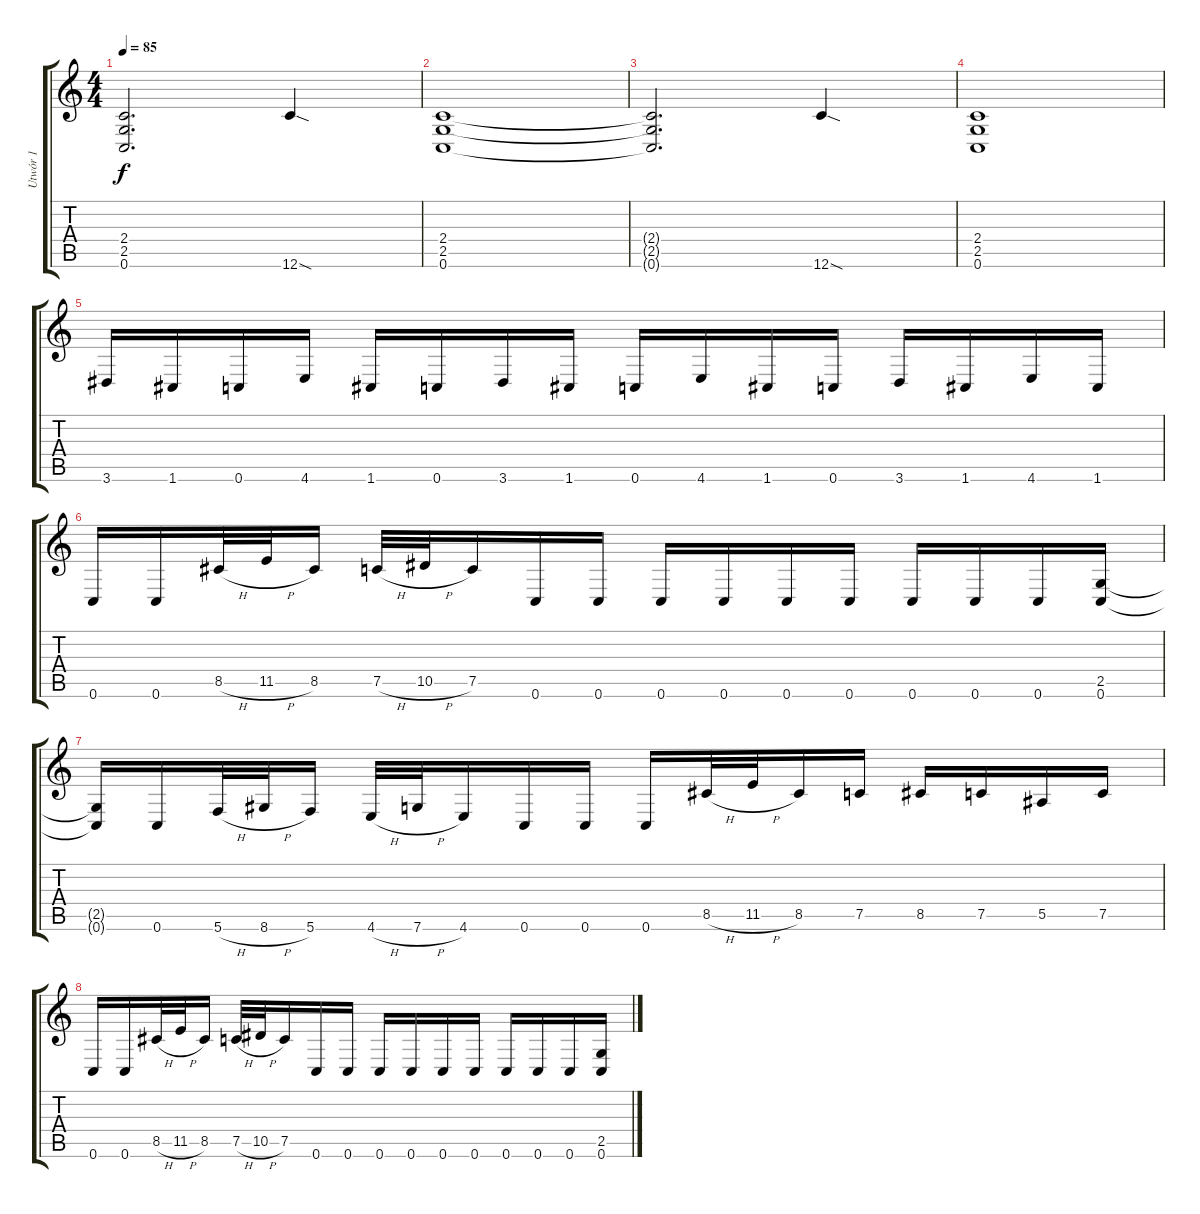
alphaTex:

\track ("Utwór 1" "Utwór 1") {instrument distortionguitar}
\staff {score tabs}
\tuning (C4 G3 Eb3 Bb2 F2 C2) {hide}
\ts (4 4)
\tempo 85
\clef g2
\ks c
(2.4{t} 2.5{t} 0.6{t}).2{d dy f} 12.6{sod}.4 |
(2.4 2.5 0.6).1 |
(2.4{t} 2.5{t} 0.6{t}).2{d} 12.6{sod}.4 |
(2.4 2.5 0.6).1 |
3.6.16 1.6.16 0.6.16 4.6.16 1.6.16 0.6.16 3.6.16 1.6.16 0.6.16 4.6.16 1.6.16 0.6.16 3.6.16 1.6.16 4.6.16 1.6.16 |
0.6.16 0.6.16 8.5{h}.32 11.5{h}.32 8.5.16 7.5{h}.32 10.5{h}.32 7.5.16 0.6.16 0.6.16 0.6.16 0.6.16 0.6.16 0.6.16 0.6.16 0.6.16 0.6.16 (2.5 0.6).16 |
(2.5{t} 0.6{t}).16 0.6.16 5.6{h}.32 8.6{h}.32 5.6.16 4.6{h}.32 7.6{h}.32 4.6.16 0.6.16 0.6.16 0.6.16 8.5{h}.32 11.5{h}.32 8.5.16 7.5.16 8.5.16 7.5.16 5.5.16 7.5.16 |
0.6.16 0.6.16 8.5{h}.32 11.5{h}.32 8.5.16 7.5{h}.32 10.5{h}.32 7.5.16 0.6.16 0.6.16 0.6.16 0.6.16 0.6.16 0.6.16 0.6.16 0.6.16 0.6.16 (2.5 0.6).16
